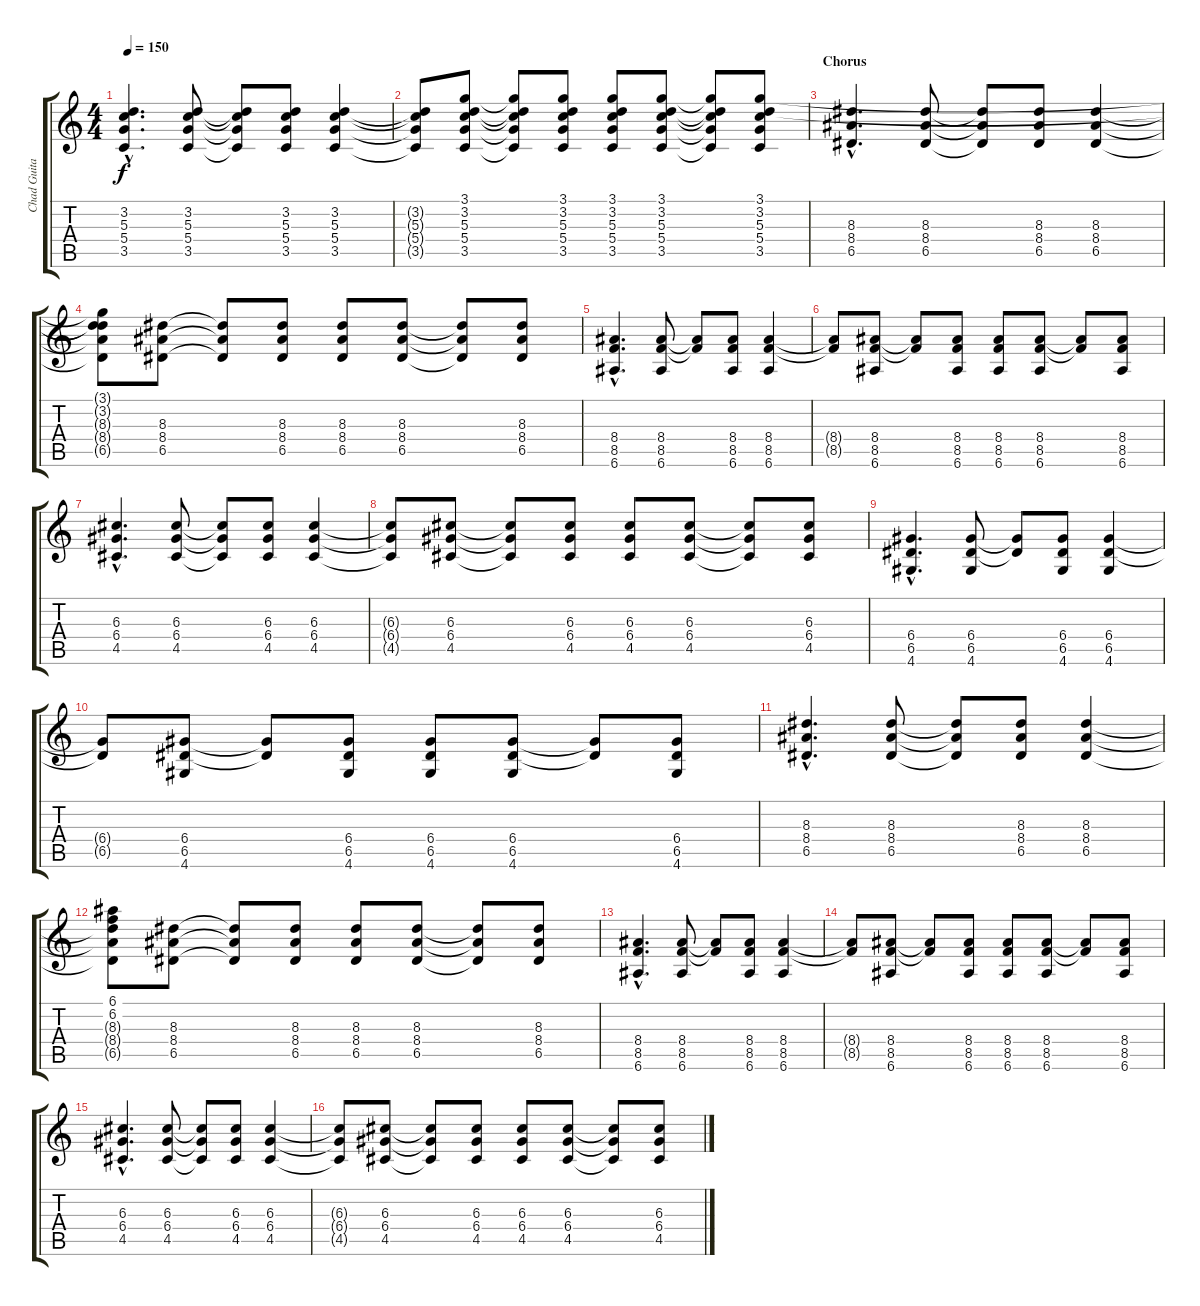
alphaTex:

\track ("Chad Guitar" "Chad Guita") {instrument acousticguitarsteel}
\staff {score tabs}
\tuning (E4 B3 G3 D3 A2 E2) {hide}
\ts (4 4)
\tempo 150
\clef g2
\ks c
(3.2{hac} 5.3{hac} 5.4{hac} 3.5{hac}).4{d dy f} (3.2 5.3 5.4 3.5).8 (3.2{t} 5.3{t} 5.4{t} 3.5{t}).8 (3.2 5.3 5.4 3.5).8 (3.2 5.3 5.4 3.5).4 |
(3.2{t} 5.3{t} 5.4{t} 3.5{t}).8 (3.1 3.2 5.3 5.4 3.5).8 (3.1{t} 3.2{t} 5.3{t} 5.4{t} 3.5{t}).8 (3.1 3.2 5.3 5.4 3.5).8 (3.1 3.2 5.3 5.4 3.5).8 (3.1 3.2 5.3 5.4 3.5).8 (3.1{t} 3.2{t} 5.3{t} 5.4{t} 3.5{t}).8 (3.1 3.2 5.3 5.4 3.5).8 |
\section ("" "Chorus")
(8.3{hac} 8.4{hac} 6.5{hac}).4{d instrument distortionguitar} (8.3 8.4 6.5).8 (8.3{t} 8.4{t} 6.5{t}).8 (8.3 8.4 6.5).8 (8.3 8.4 6.5).4 |
(3.1{t} 3.2{t} 8.3{t} 8.4{t} 6.5{t}).8 (8.3 8.4 6.5).8 (8.3{t} 8.4{t} 6.5{t}).8 (8.3 8.4 6.5).8 (8.3 8.4 6.5).8 (8.3 8.4 6.5).8 (8.3{t} 8.4{t} 6.5{t}).8 (8.3 8.4 6.5).8 |
(8.4{hac} 8.5{hac} 6.6{hac}).4{d instrument distortionguitar} (8.4 8.5 6.6).8 (8.4{t} 8.5{t}).8 (8.4 8.5 6.6).8 (8.4 8.5 6.6).4 |
(8.4{t} 8.5{t}).8 (8.4 8.5 6.6).8 (8.4{t} 8.5{t}).8 (8.4 8.5 6.6).8 (8.4 8.5 6.6).8 (8.4 8.5 6.6).8 (8.4{t} 8.5{t}).8 (8.4 8.5 6.6).8 |
(6.3{hac} 6.4{hac} 4.5{hac}).4{d instrument distortionguitar} (6.3 6.4 4.5).8 (6.3{t} 6.4{t} 4.5{t}).8 (6.3 6.4 4.5).8 (6.3 6.4 4.5).4 |
(6.3{t} 6.4{t} 4.5{t}).8 (6.3 6.4 4.5).8 (6.3{t} 6.4{t} 4.5{t}).8 (6.3 6.4 4.5).8 (6.3 6.4 4.5).8 (6.3 6.4 4.5).8 (6.3{t} 6.4{t} 4.5{t}).8 (6.3 6.4 4.5).8 |
(6.4{hac} 6.5{hac} 4.6{hac}).4{d instrument distortionguitar} (6.4 6.5 4.6).8 (6.4{t} 6.5{t}).8 (6.4 6.5 4.6).8 (6.4 6.5 4.6).4 |
(6.4{t} 6.5{t}).8 (6.4 6.5 4.6).8 (6.4{t} 6.5{t}).8 (6.4 6.5 4.6).8 (6.4 6.5 4.6).8 (6.4 6.5 4.6).8 (6.4{t} 6.5{t}).8 (6.4 6.5 4.6).8 |
(8.3{hac} 8.4{hac} 6.5{hac}).4{d instrument distortionguitar} (8.3 8.4 6.5).8 (8.3{t} 8.4{t} 6.5{t}).8 (8.3 8.4 6.5).8 (8.3 8.4 6.5).4 |
(6.1 6.2 8.3{t} 8.4{t} 6.5{t}).8 (8.3 8.4 6.5).8 (8.3{t} 8.4{t} 6.5{t}).8 (8.3 8.4 6.5).8 (8.3 8.4 6.5).8 (8.3 8.4 6.5).8 (8.3{t} 8.4{t} 6.5{t}).8 (8.3 8.4 6.5).8 |
(8.4{hac} 8.5{hac} 6.6{hac}).4{d instrument distortionguitar} (8.4 8.5 6.6).8 (8.4{t} 8.5{t}).8 (8.4 8.5 6.6).8 (8.4 8.5 6.6).4 |
(8.4{t} 8.5{t}).8 (8.4 8.5 6.6).8 (8.4{t} 8.5{t}).8 (8.4 8.5 6.6).8 (8.4 8.5 6.6).8 (8.4 8.5 6.6).8 (8.4{t} 8.5{t}).8 (8.4 8.5 6.6).8 |
(6.3{hac} 6.4{hac} 4.5{hac}).4{d instrument distortionguitar} (6.3 6.4 4.5).8 (6.3{t} 6.4{t} 4.5{t}).8 (6.3 6.4 4.5).8 (6.3 6.4 4.5).4 |
(6.3{t} 6.4{t} 4.5{t}).8 (6.3 6.4 4.5).8 (6.3{t} 6.4{t} 4.5{t}).8 (6.3 6.4 4.5).8 (6.3 6.4 4.5).8 (6.3 6.4 4.5).8 (6.3{t} 6.4{t} 4.5{t}).8 (6.3 6.4 4.5).8
